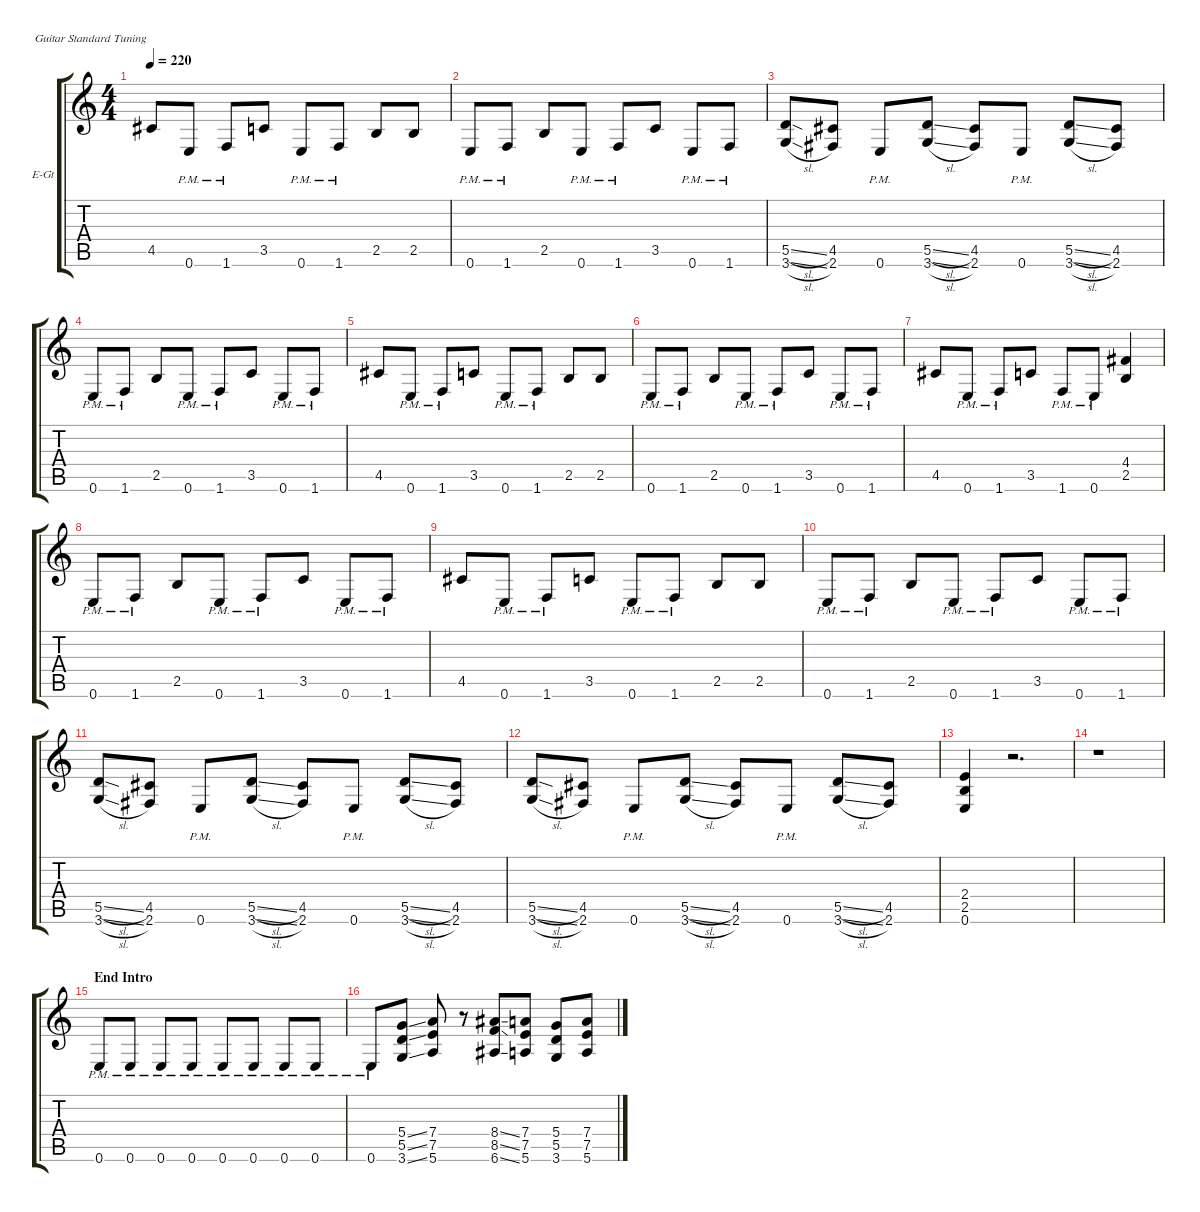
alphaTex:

\hideDynamics
\bracketExtendMode groupsimilarinstruments
\firstSystemTrackNameOrientation horizontal
\otherSystemsTrackNameOrientation horizontal
\track ("Kirk Hammet" "E-Gt") {multiBarRest instrument distortionguitar}
\staff {score tabs}
\tuning (E4 B3 G3 D3 A2 E2)
\ts (4 4)
\tempo 220
\clef g2
\ks c
4.5.8{dy fff} 0.6{pm}.8 1.6{pm}.8 3.5.8 0.6{pm}.8 1.6{pm}.8 2.5.8 2.5.8 |
0.6{pm}.8 1.6{pm}.8 2.5.8 0.6{pm}.8 1.6{pm}.8 3.5.8 0.6{pm}.8 1.6{pm}.8 |
(5.5{sl} 3.6{sl}).8 (4.5 2.6).8 0.6{pm}.8{dy f} (5.5{sl} 3.6{sl}).8{dy fff} (4.5 2.6).8 0.6{pm}.8{dy f} (5.5{sl} 3.6{sl}).8{dy fff} (4.5 2.6).8 |
0.6{pm}.8 1.6{pm}.8 2.5.8 0.6{pm}.8 1.6{pm}.8 3.5.8 0.6{pm}.8 1.6{pm}.8 |
4.5.8 0.6{pm}.8 1.6{pm}.8 3.5.8 0.6{pm}.8 1.6{pm}.8 2.5.8 2.5.8 |
0.6{pm}.8 1.6{pm}.8 2.5.8 0.6{pm}.8 1.6{pm}.8 3.5.8 0.6{pm}.8 1.6{pm}.8 |
4.5.8 0.6{pm}.8 1.6{pm}.8 3.5.8 1.6{pm}.8 0.6{pm}.8 (4.4 2.5).4 |
0.6{pm}.8 1.6{pm}.8 2.5.8 0.6{pm}.8 1.6{pm}.8 3.5.8 0.6{pm}.8 1.6{pm}.8 |
4.5.8 0.6{pm}.8 1.6{pm}.8 3.5.8 0.6{pm}.8 1.6{pm}.8 2.5.8 2.5.8 |
0.6{pm}.8 1.6{pm}.8 2.5.8 0.6{pm}.8 1.6{pm}.8 3.5.8 0.6{pm}.8 1.6{pm}.8 |
(5.5{sl} 3.6{sl}).8 (4.5 2.6).8 0.6{pm}.8{dy f} (5.5{sl} 3.6{sl}).8{dy fff} (4.5 2.6).8 0.6{pm}.8{dy f} (5.5{sl} 3.6{sl}).8{dy fff} (4.5 2.6).8 |
(5.5{sl} 3.6{sl}).8 (4.5 2.6).8 0.6{pm}.8{dy f} (5.5{sl} 3.6{sl}).8{dy fff} (4.5 2.6).8 0.6{pm}.8{dy f} (5.5{sl} 3.6{sl}).8{dy fff} (4.5 2.6).8 |
(2.4 2.5 0.6).4 r.2{d} |
r.1 |
\section ("" "End Intro")
0.6{pm}.8 0.6{pm}.8 0.6{pm}.8 0.6{pm}.8 0.6{pm}.8 0.6{pm}.8 0.6{pm}.8 0.6{pm}.8 |
0.6{pm}.8 (5.4{ss} 5.5{ss} 3.6{ss}).8{dy f} (7.4 7.5 5.6).8 r.8 (8.4{ss} 8.5{ss} 6.6{ss}).8 (7.4 7.5 5.6).8 (5.4 5.5 3.6).8 (7.4 7.5 5.6).8
